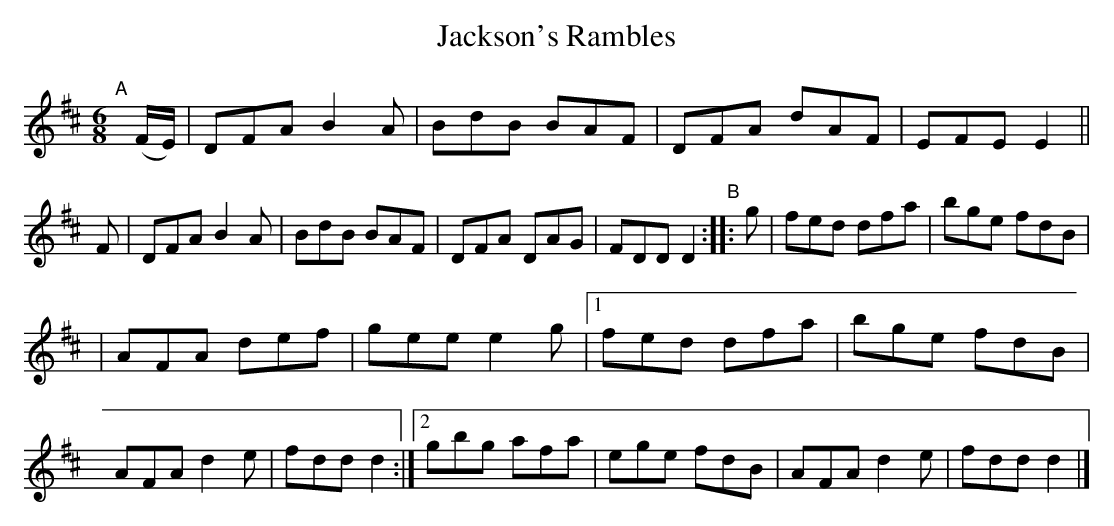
X:1
T: Jackson's Rambles
M: 6/8
L: 1/8
K: D
"^A"[|] (F/E/) \
| DFA B2A | BdB BAF | DFA dAF | EFE E2 || F | DFA B2A | BdB BAF | DFA DAG | FDD D2 "^B":: g | fed dfa | bge fdB |
| AFA def | gee e2g |[1 fed dfa | bge fdB | AFA d2e | fdd d2 :|[2 gbg afa | ege fdB | AFA d2e | fdd d2 |]
